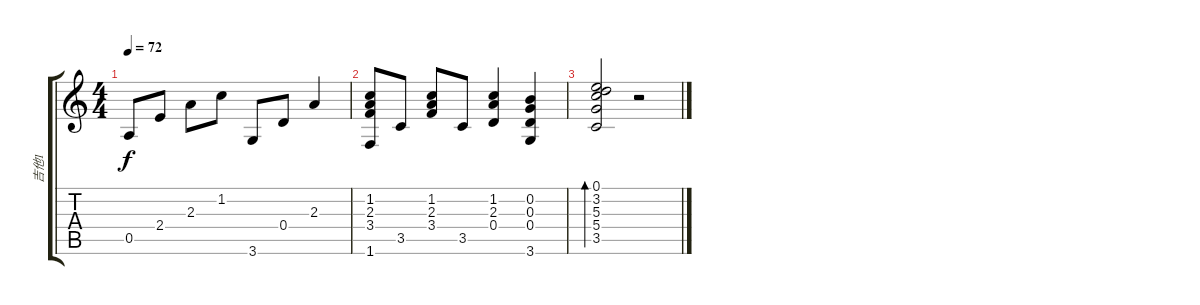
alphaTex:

\track ("吉他1" "吉他1") {instrument acousticguitarsteel}
\staff {score tabs}
\tuning (E4 B3 G3 D3 A2 E2) {hide}
\ts (4 4)
\tempo 72
\clef g2
\ks c
0.5.8{dy f} 2.4.8 2.3.8 1.2.8{txt ""} 3.6.8 0.4.8 2.3.4 |
(1.2 2.3 3.4 1.6).8 3.5.8 (1.2 2.3 3.4).8 3.5.8 (1.2 2.3 0.4).4 (0.2 0.3 0.4 3.6).4 |
(0.1 3.2 5.3 5.4 3.5).2{bd 240} r.2
